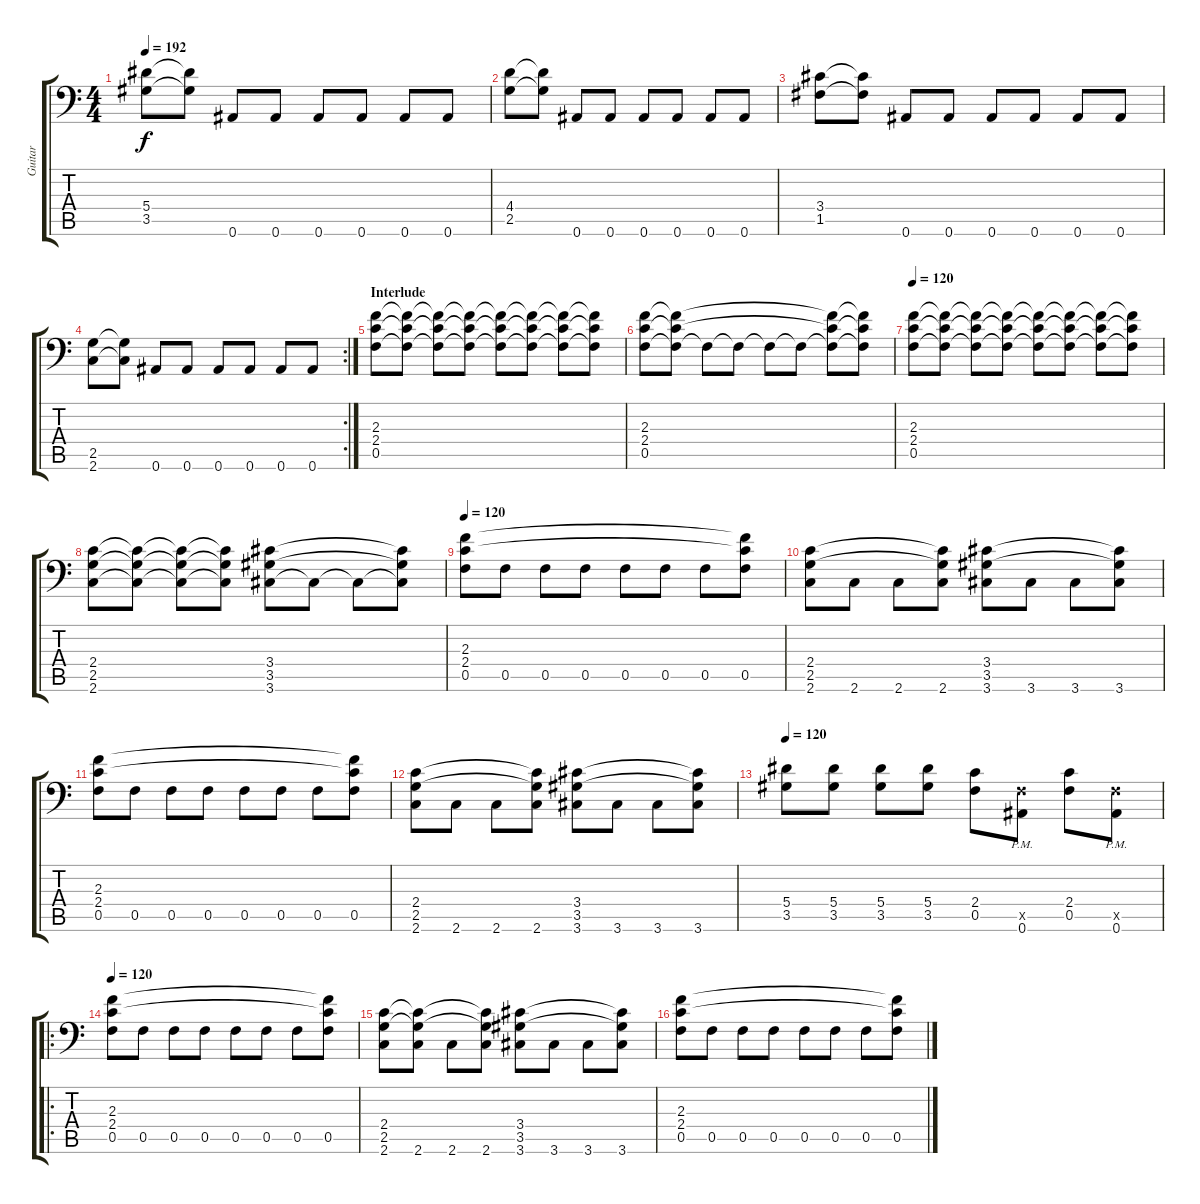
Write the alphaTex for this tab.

\track ("Guitar" "Guitar") {instrument distortionguitar}
\staff {score tabs}
\tuning (C4 G3 Eb3 Bb2 F2 Bb1) {hide}
\ts (4 4)
\tempo 192
\clef f4
\ks c
(5.4 3.5).8{dy f} (5.4{t} 3.5{t}).8 0.6.8 0.6.8 0.6.8 0.6.8 0.6.8 0.6.8 |
(4.4 2.5).8 (4.4{t} 2.5{t}).8 0.6.8 0.6.8 0.6.8 0.6.8 0.6.8 0.6.8 |
(3.4 1.5).8 (3.4{t} 1.5{t}).8 0.6.8 0.6.8 0.6.8 0.6.8 0.6.8 0.6.8 |
\rc 2
(2.5 2.6).8 (2.5{t} 2.6{t}).8 0.6.8 0.6.8 0.6.8 0.6.8 0.6.8 0.6.8 |
\section ("" "Interlude")
(2.3 2.4 0.5).8 (2.3{t} 2.4{t} 0.5{t}).8 (2.3{t} 2.4{t} 0.5{t}).8 (2.3{t} 2.4{t} 0.5{t}).8 (2.3{t} 2.4{t} 0.5{t}).8 (2.3{t} 2.4{t} 0.5{t}).8 (2.3{t} 2.4{t} 0.5{t}).8 (2.3{t} 2.4{t} 0.5{t}).8 |
(2.3 2.4 0.5).8 (2.3{t} 2.4{t} 0.5{t}).8 0.5{t}.8 0.5{t}.8 0.5{t}.8 0.5{t}.8 (2.3{t} 2.4{t} 0.5{t}).8 (2.3{t} 2.4{t} 0.5{t}).8 |
\tempo 120
(2.3 2.4 0.5).8 (2.3{t} 2.4{t} 0.5{t}).8 (2.3{t} 2.4{t} 0.5{t}).8 (2.3{t} 2.4{t} 0.5{t}).8 (2.3{t} 2.4{t} 0.5{t}).8 (2.3{t} 2.4{t} 0.5{t}).8 (2.3{t} 2.4{t} 0.5{t}).8 (2.3{t} 2.4{t} 0.5{t}).8 |
(2.4 2.5 2.6).8 (2.4{t} 2.5{t} 2.6{t}).8 (2.4{t} 2.5{t} 2.6{t}).8 (2.4{t} 2.5{t} 2.6{t}).8 (3.4 3.5 3.6).8 3.6{t}.8 3.6{t}.8 (3.4{t} 3.5{t} 3.6{t}).8 |
\tempo 120
(2.3 2.4 0.5).8 0.5.8 0.5.8 0.5.8 0.5.8 0.5.8 0.5.8 (2.3{t} 2.4{t} 0.5).8 |
(2.4 2.5 2.6).8 2.6.8 2.6.8 (2.4{t} 2.5{t} 2.6).8 (3.4 3.5 3.6).8 3.6.8 3.6.8 (3.4{t} 3.5{t} 3.6).8 |
(2.3 2.4 0.5).8 0.5.8 0.5.8 0.5.8 0.5.8 0.5.8 0.5.8 (2.3{t} 2.4{t} 0.5).8 |
(2.4 2.5 2.6).8 2.6.8 2.6.8 (2.4{t} 2.5{t} 2.6).8 (3.4 3.5 3.6).8 3.6.8 3.6.8 (3.4{t} 3.5{t} 3.6).8 |
\tempo 120
(5.4 3.5).8 (5.4 3.5).8 (5.4 3.5).8 (5.4 3.5).8 (2.4 0.5).8 (0.5{x} 0.6{pm}).8 (2.4 0.5).8 (0.5{x} 0.6{pm}).8 |
\ro
\tempo 120
(2.3 2.4 0.5).8 0.5.8 0.5.8 0.5.8 0.5.8 0.5.8 0.5.8 (2.3{t} 2.4{t} 0.5).8 |
(2.4 2.5 2.6).8 (2.4{t} 2.5{t} 2.6).8 2.6.8 (2.4{t} 2.5{t} 2.6).8 (3.4 3.5 3.6).8 3.6.8 3.6.8 (3.4{t} 3.5{t} 3.6).8 |
(2.3 2.4 0.5).8 0.5.8 0.5.8 0.5.8 0.5.8 0.5.8 0.5.8 (2.3{t} 2.4{t} 0.5).8
